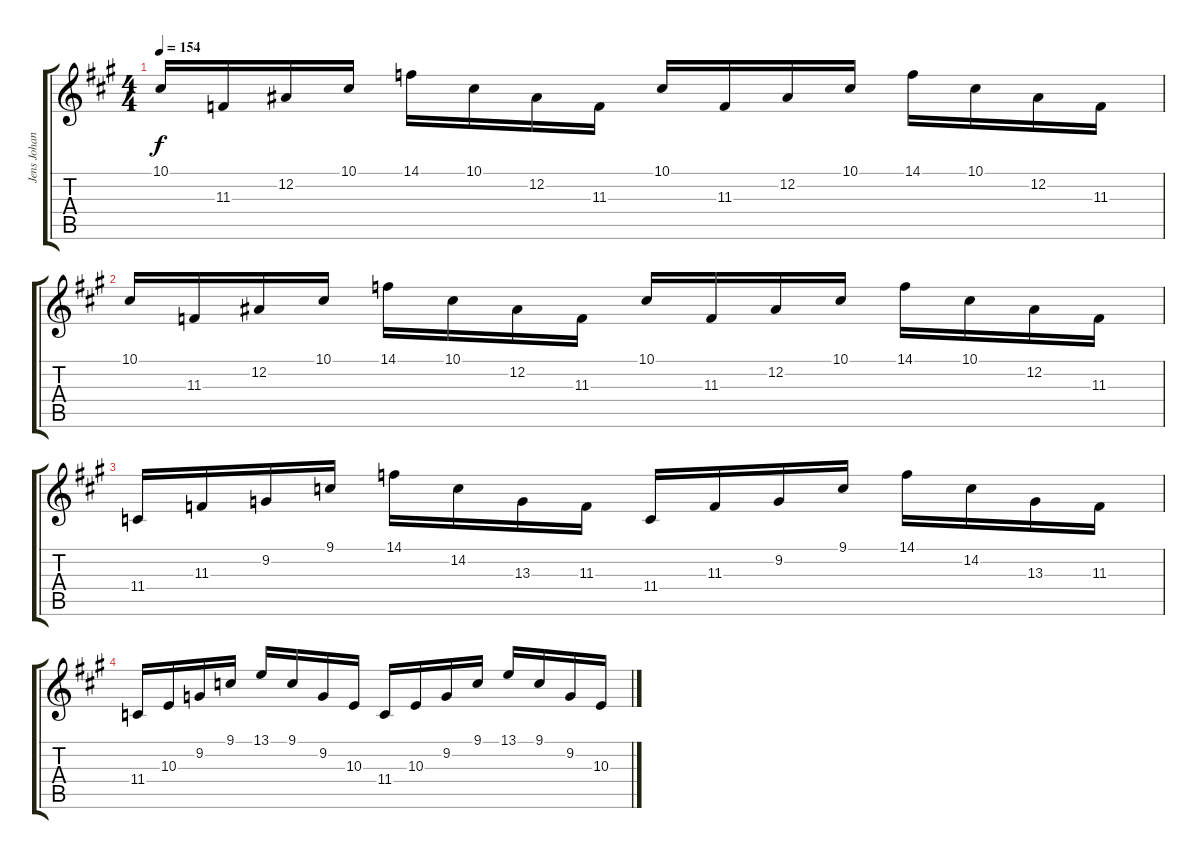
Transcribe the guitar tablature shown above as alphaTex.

\track ("Jens Johansson I" "Jens Johan") {instrument harpsichord}
\staff {score tabs}
\tuning (Eb4 Bb3 Gb3 Db3 Ab2 Eb2) {hide}
\ts (4 4)
\tempo 154
\clef g2
\ks a
10.1.16{dy f} 11.3.16 12.2.16 10.1.16 14.1.16 10.1.16 12.2.16 11.3.16 10.1.16 11.3.16 12.2.16 10.1.16 14.1.16 10.1.16 12.2.16 11.3.16 |
10.1.16 11.3.16 12.2.16 10.1.16 14.1.16 10.1.16 12.2.16 11.3.16 10.1.16 11.3.16 12.2.16 10.1.16 14.1.16 10.1.16 12.2.16 11.3.16 |
11.4.16 11.3.16 9.2.16 9.1.16 14.1.16 14.2.16 13.3.16 11.3.16 11.4.16 11.3.16 9.2.16 9.1.16 14.1.16 14.2.16 13.3.16 11.3.16 |
11.4.16 10.3.16 9.2.16 9.1.16 13.1.16 9.1.16 9.2.16 10.3.16 11.4.16 10.3.16 9.2.16 9.1.16 13.1.16 9.1.16 9.2.16 10.3.16
